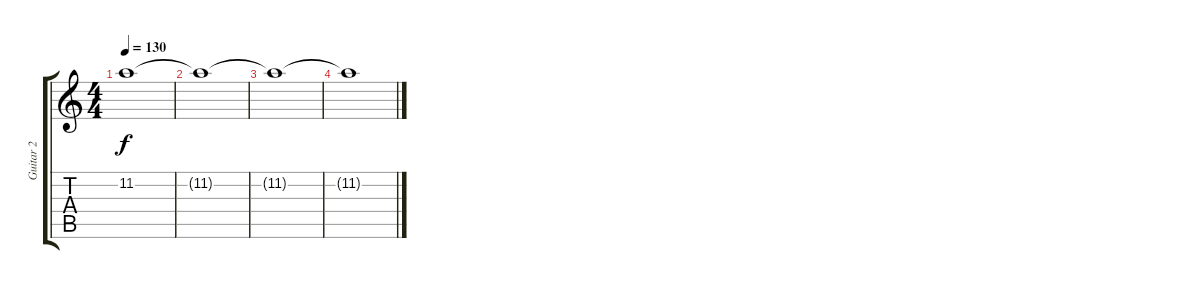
\track ("Guitar 2" "Guitar 2") {instrument overdrivenguitar}
\staff {score tabs}
\tuning (Eb4 Bb3 Gb3 Db3 Ab2 Eb2) {hide}
\ts (4 4)
\tempo 130
\clef g2
\ks c
11.2.1{dy f} |
11.2{t}.1 |
11.2{t}.1 |
11.2{t}.1
